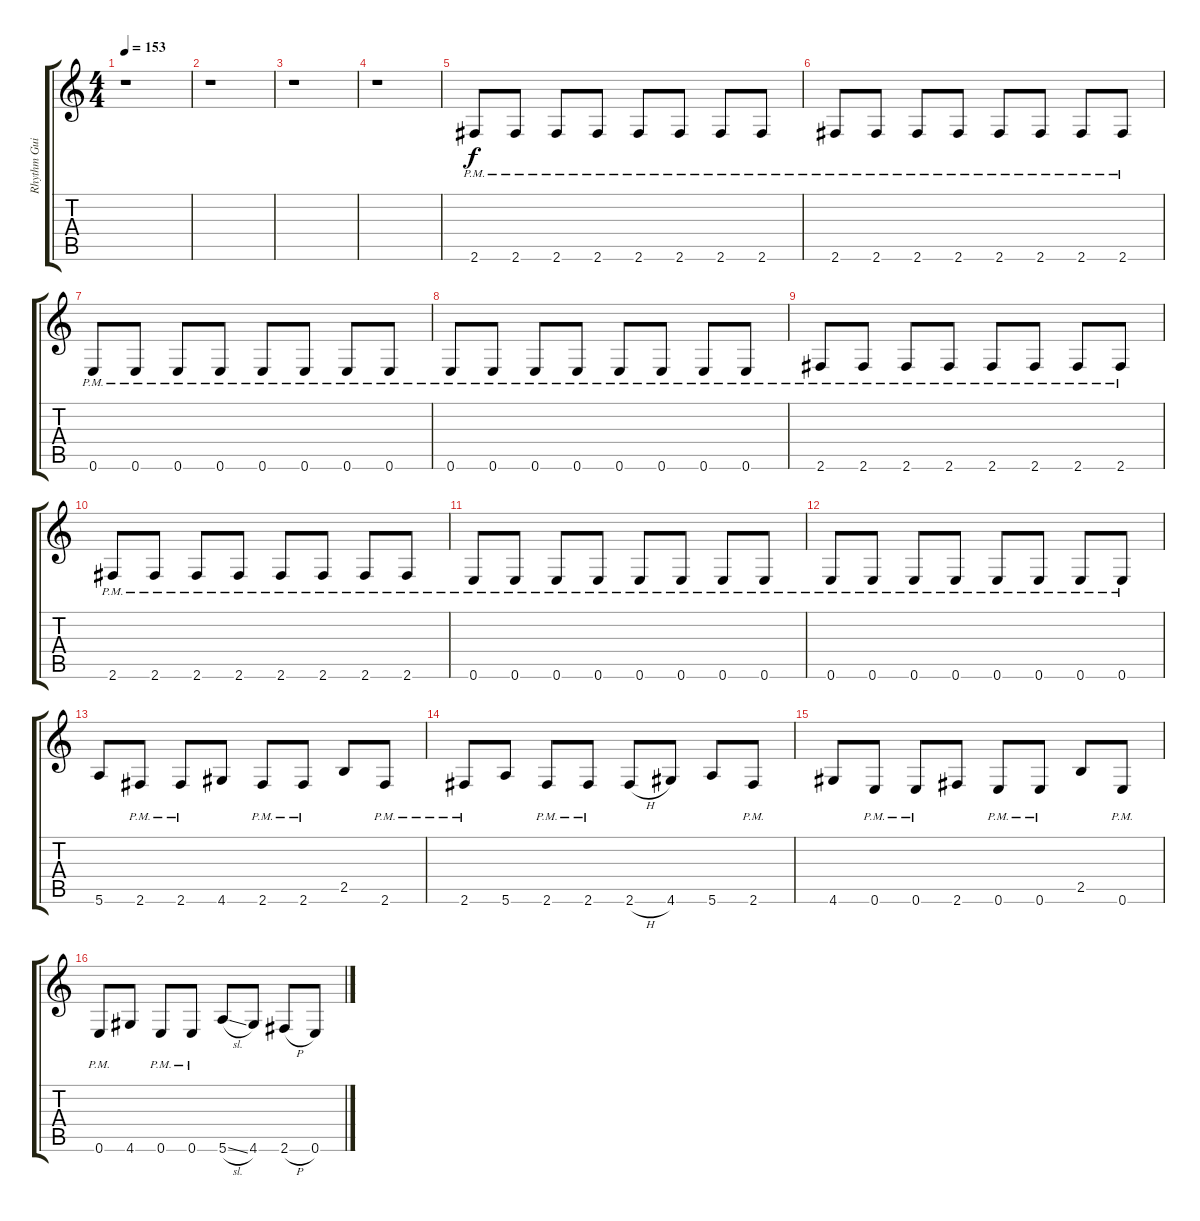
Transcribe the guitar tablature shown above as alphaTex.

\track ("Rhythm Guitar I" "Rhythm Gui") {instrument overdrivenguitar}
\staff {score tabs}
\tuning (E4 B3 G3 D3 A2 E2) {hide}
\ts (4 4)
\tempo 153
\clef g2
\ks c
r.1{dy f} |
r.1 |
r.1 |
r.1 |
2.6{pm}.8 2.6{pm}.8 2.6{pm}.8 2.6{pm}.8 2.6{pm}.8 2.6{pm}.8 2.6{pm}.8 2.6{pm}.8 |
2.6{pm}.8 2.6{pm}.8 2.6{pm}.8 2.6{pm}.8 2.6{pm}.8 2.6{pm}.8 2.6{pm}.8 2.6{pm}.8 |
0.6{pm}.8 0.6{pm}.8 0.6{pm}.8 0.6{pm}.8 0.6{pm}.8 0.6{pm}.8 0.6{pm}.8 0.6{pm}.8 |
0.6{pm}.8 0.6{pm}.8 0.6{pm}.8 0.6{pm}.8 0.6{pm}.8 0.6{pm}.8 0.6{pm}.8 0.6{pm}.8 |
2.6{pm}.8 2.6{pm}.8 2.6{pm}.8 2.6{pm}.8 2.6{pm}.8 2.6{pm}.8 2.6{pm}.8 2.6{pm}.8 |
2.6{pm}.8 2.6{pm}.8 2.6{pm}.8 2.6{pm}.8 2.6{pm}.8 2.6{pm}.8 2.6{pm}.8 2.6{pm}.8 |
0.6{pm}.8 0.6{pm}.8 0.6{pm}.8 0.6{pm}.8 0.6{pm}.8 0.6{pm}.8 0.6{pm}.8 0.6{pm}.8 |
0.6{pm}.8 0.6{pm}.8 0.6{pm}.8 0.6{pm}.8 0.6{pm}.8 0.6{pm}.8 0.6{pm}.8 0.6{pm}.8 |
5.6.8 2.6{pm}.8 2.6{pm}.8 4.6.8 2.6{pm}.8 2.6{pm}.8 2.5.8 2.6{pm}.8 |
2.6{pm}.8 5.6.8 2.6{pm}.8 2.6{pm}.8 2.6{h}.8 4.6.8 5.6.8 2.6{pm}.8 |
4.6.8 0.6{pm}.8 0.6{pm}.8 2.6.8 0.6{pm}.8 0.6{pm}.8 2.5.8 0.6{pm}.8 |
0.6{pm}.8 4.6.8 0.6{pm}.8 0.6{pm}.8 5.6{sl}.8 4.6.8 2.6{h}.8 0.6.8
